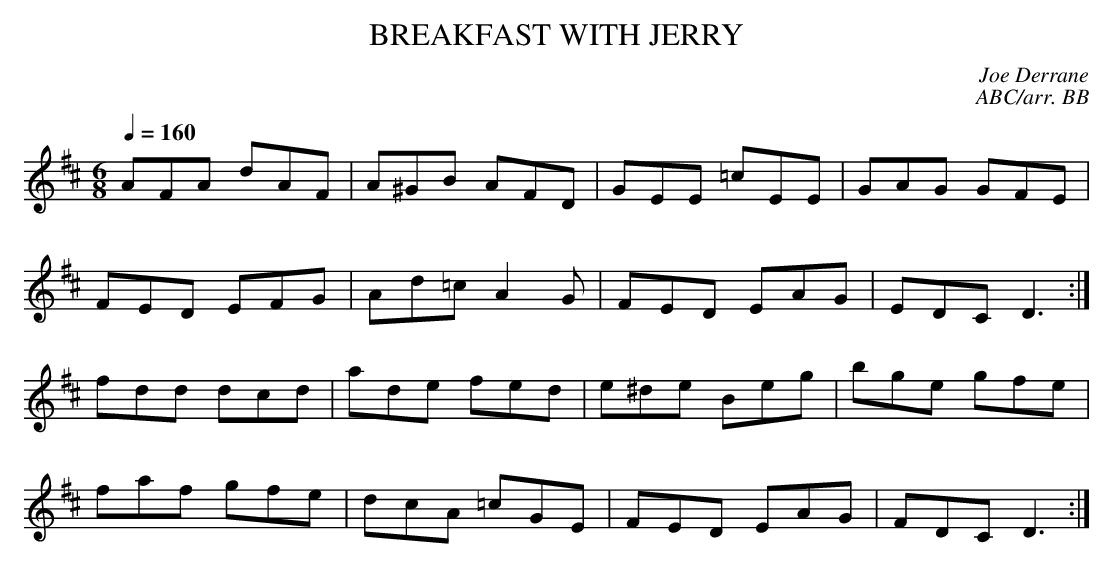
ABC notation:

X:1
T:BREAKFAST WITH JERRY
C:Joe Derrane
C:ABC/arr. BB
Q:1/4=160
M:6/8
K:D
AFA dAF|A^GB AFD|GEE =cEE|GAG GFE|
FED EFG|Ad=c A2G|FED EAG|EDC D3 :|
fdd dcd|ade fed|e^de Beg|bge gfe|
faf gfe|dcA =cGE|FED EAG|FDC D3 :|
